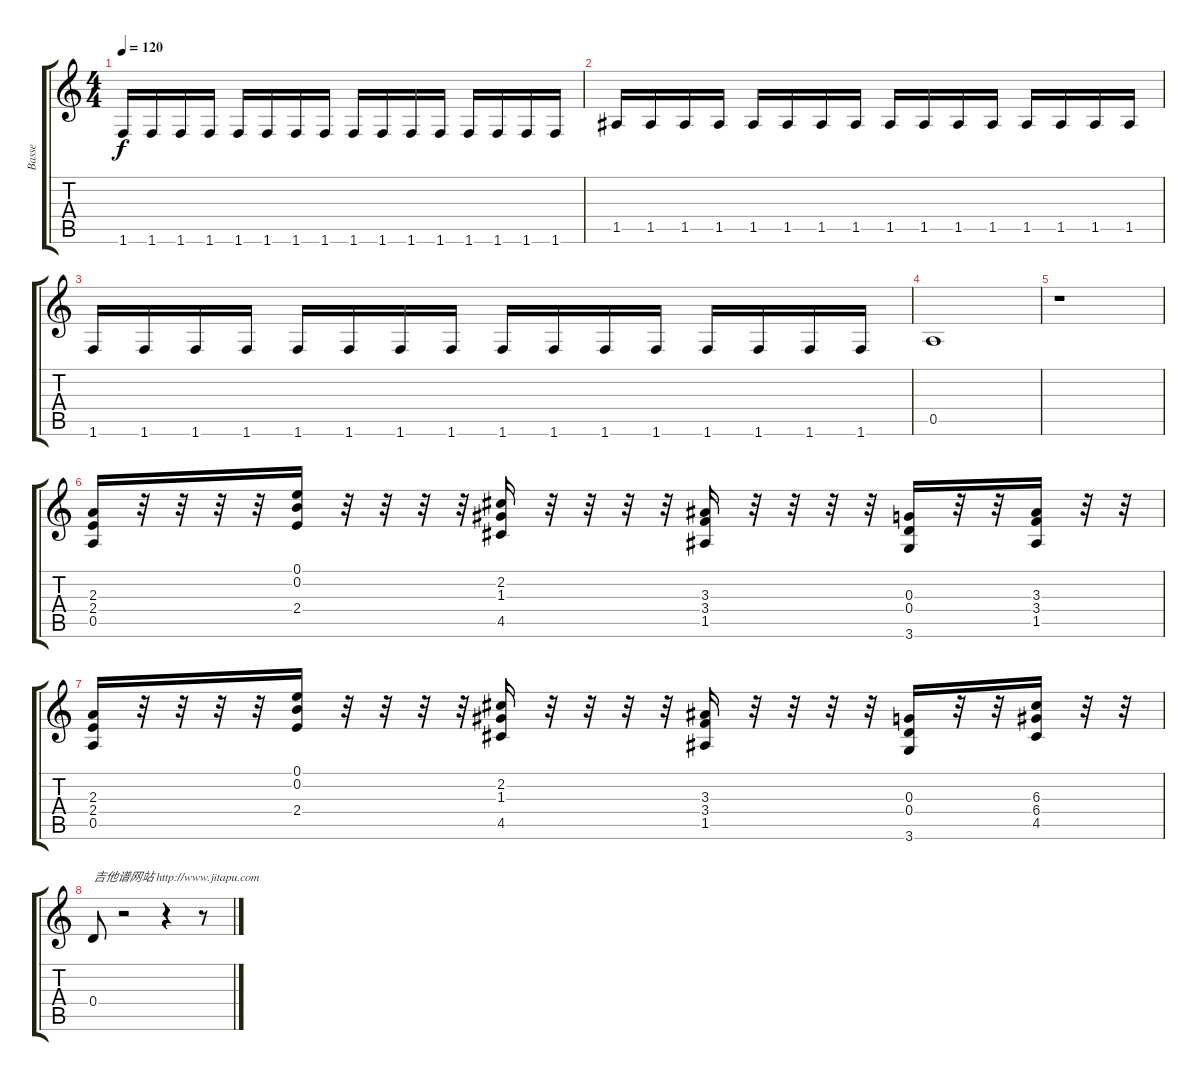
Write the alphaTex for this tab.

\track ("Basse" "Basse") {instrument electricbassfinger}
\staff {score tabs}
\tuning (E4 B3 G3 D3 A2 E2) {hide}
\ts (4 4)
\tempo 120
\clef g2
\ks c
1.6.16{dy f} 1.6.16 1.6.16 1.6.16 1.6.16 1.6.16 1.6.16 1.6.16 1.6.16 1.6.16 1.6.16 1.6.16 1.6.16 1.6.16 1.6.16 1.6.16 |
1.5.16 1.5.16 1.5.16 1.5.16 1.5.16 1.5.16 1.5.16 1.5.16 1.5.16 1.5.16 1.5.16 1.5.16 1.5.16 1.5.16 1.5.16 1.5.16 |
1.6.16 1.6.16 1.6.16 1.6.16 1.6.16 1.6.16 1.6.16 1.6.16 1.6.16 1.6.16 1.6.16 1.6.16 1.6.16 1.6.16 1.6.16 1.6.16 |
0.5.1 |
r.1 |
(2.3 2.4 0.5).16 r.32 r.32 r.32 r.32 (0.1 0.2 2.4).16 r.32 r.32 r.32 r.32 (2.2 1.3 4.5).16 r.32 r.32 r.32 r.32 (3.3 3.4 1.5).16 r.32 r.32 r.32 r.32 (0.3 0.4 3.6).16 r.32 r.32 (3.3 3.4 1.5).16 r.32 r.32 |
(2.3 2.4 0.5).16 r.32 r.32 r.32 r.32 (0.1 0.2 2.4).16 r.32 r.32 r.32 r.32 (2.2 1.3 4.5).16 r.32 r.32 r.32 r.32 (3.3 3.4 1.5).16 r.32 r.32 r.32 r.32 (0.3 0.4 3.6).16 r.32 r.32 (6.3 6.4 4.5).16 r.32 r.32 |
0.4.8{txt "吉他谱网站 http://www.jitapu.com"} r.2 r.4 r.8
